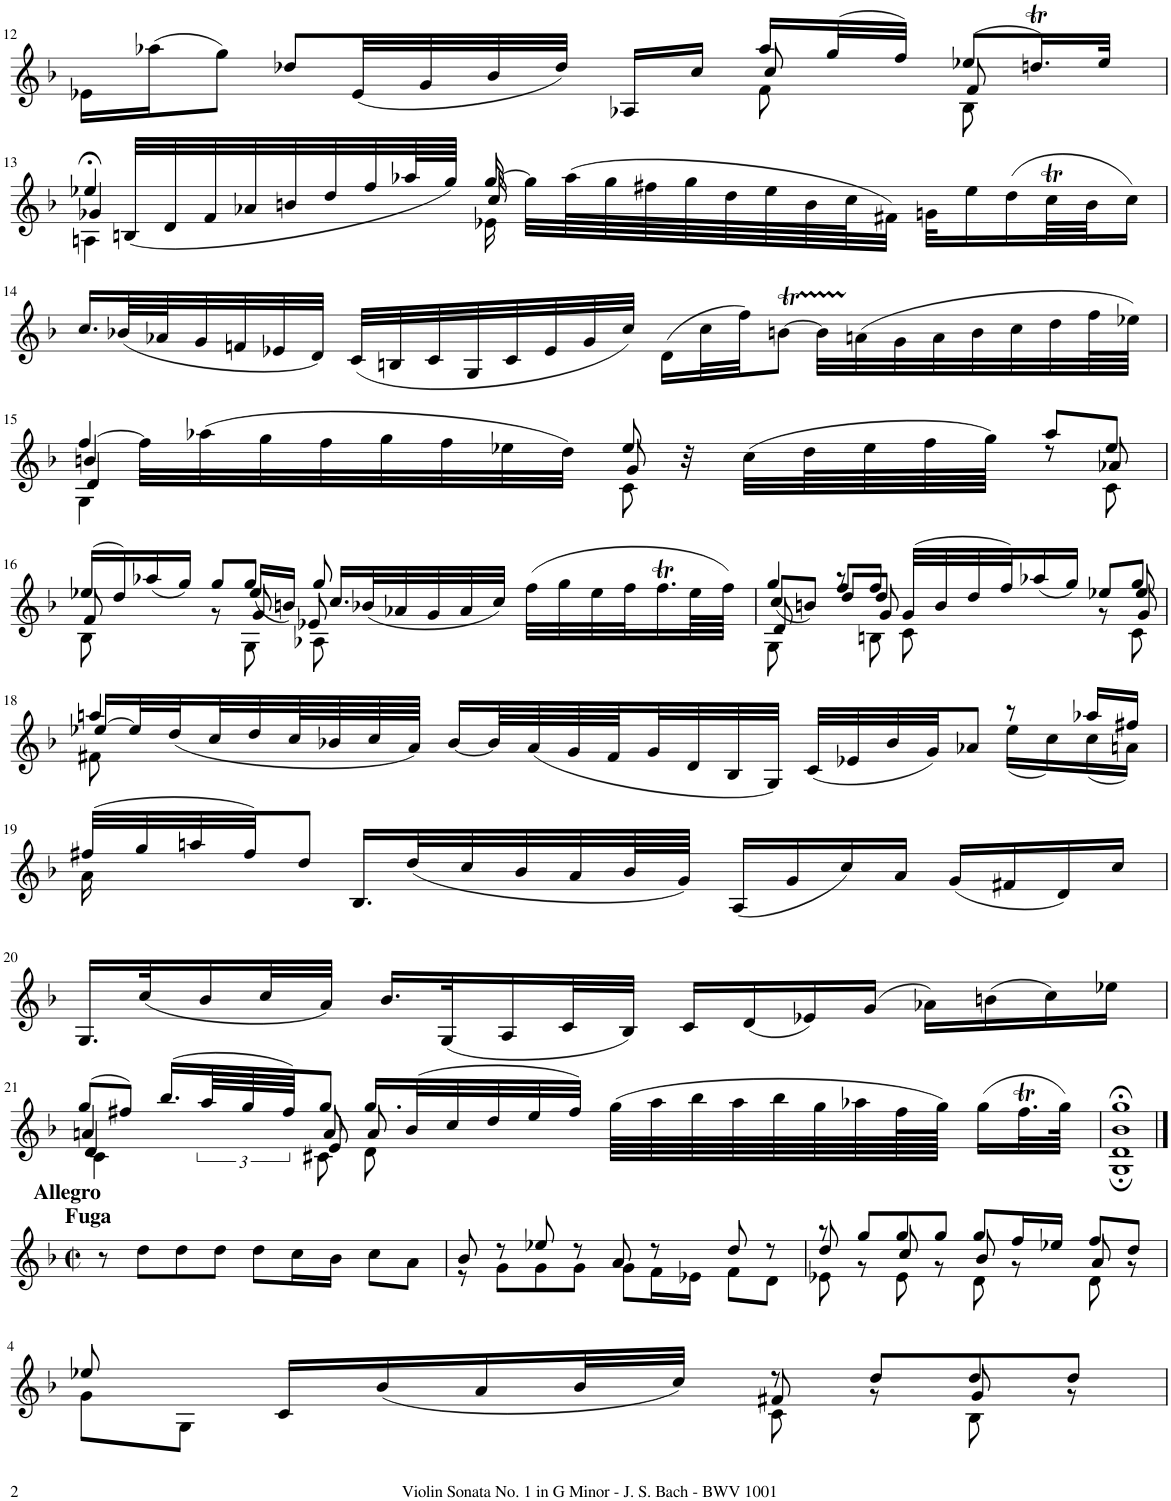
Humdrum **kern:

**kern
*part1
*staff1
*I"Violin
*I'Vln.
!!LO:PB:g=z
*clefG2
*k[b-]
*M4/4
*met(c)
=12
*^
*	*^
16e-X\LL	2ryy	2ryy
(16aa-X\J	.	.
8gg\J)	.	.
8dd-X/L	.	.
(32e-/LL	.	.
32g/	.	.
32b-/	.	.
32dd-/JJJ)	.	.
16A-X/LL	8ryy	8ryy
16cc/JJ	.	.
16aa-/LL	8f\	8cc/
(32gg/L	.	.
32ff/JJJ)	.	.
(8ee-X/L	8B-\	8f/
16.ddnT/L)	8ryy	8ryy
32ee-/JJk	.	.
!!LO:LB:g=z	!!	!!
=13	=13	=13
4ee-X;</	4An\	4g-X/
(32Bn/LLL	4ryy	4ryy
32d/	.	.
32f/	.	.
32a-X/	.	.
32bn/	.	.
32dd/	.	.
32ff/	.	.
64aa-X/L	.	.
64gg/JJJJ)	.	.
[16gg/	16e-X\	16cc/
32gg\LLL]	16ryy	16ryy
(64aa-\L	.	.
64gg\	.	.
64ff#X\	8ryy	8ryy
64gg\	.	.
64dd\	.	.
64ee-\	.	.
64b\	.	.
64cc\J	.	.
32f#X\JJJ)	.	.
32gn\KLL	4ryy	4ryy
16ee-\	.	.
(16dd\	.	.
64ccT\LL	.	.
64b\JJ	.	.
16cc\JJ)	.	.
*v	*v	*v
!!LO:LB:g=z
=14
16.cc/LL
(64b-X/LL
64a-X/J
32g/
32fn/
32e-X/
32d/JJJ)
(32c/LLL
32Bn/
32c/
32G/
32c/
32e-/
32g/
32cc/JJJ)
(16d\LL
32cc\L
32ff\JJ)
[8bnt\J
32bTTT\LLL]
(32an\
32g\
32a\
32b\
32cc\
32dd\
64ff\L
64ee-X\JJJJ)
!!LO:LB:g=z
=15
*^
*	*^
*	*	*^
[4ff/	4G\	4bn/	4d/
32ff\LLL]	4ryy	4ryy	4ryy
(32aa-X\	.	.	.
32gg\	.	.	.
32ff\	.	.	.
32gg\	.	.	.
32ff\	.	.	.
32ee-X\	.	.	.
32dd\JJJ)	.	.	.
8ee-/	8c\	8g/	2ryy
32r	8ryy	8ryy	.
(32cc\LLL	.	.	.
64dd\L	.	.	.
64ee-\	.	.	.
64ff\	.	.	.
64gg\JJJJ)	.	.	.
8aa-/L	8ryy	8r	.
8ee-/J	8c\	8a-X/	.
!!LO:LB:g=z	!!	!!	!!
=16	=16	=16	=16
(16ee-X/LL	8B-\	8f/	4ryy
16dd/)	.	.	.
(16aa-X/	8ryy	8ryy	.
16gg/JJ)	.	.	.
8gg/L	8r	8ryy	8ryy
8gg/J	8G\	(16ee-/LL	8g/
.	.	16bn/JJ)	.
8gg/	8A-X\	16.cc/LL	8e-X/
.	.	(32b-X/L	.
8ryy	8ryy	32a-X/	8ryy
.	.	32g/	.
.	.	32a-/	.
.	.	32cc/JJJ)	.
(32ff\LLL	4ryy	4ryy	4ryy
32gg\	.	.	.
32ee-\	.	.	.
32ff\J	.	.	.
16.ffT\	.	.	.
64ee-\LL	.	.	.
64ff\JJJJ)	.	.	.
=17	=17	=17	=17
4gg/	8G\	(8cc/L	8d/
.	8ryy	8bn/J)	8ryy
8ff/L	8r	8dd/L	8ryy
8ff/J	8Bn\	8dd/J	8g/
(32g/LLL	8c\	8ryy	8ryy
32b/	.	.	.
32dd/	.	.	.
32ff/J)	.	.	.
(16aa-X/	8ryy	8ryy	8ryy
16gg/JJ)	.	.	.
8ee-X/L	8r	8ryy	8ryy
8gg/J	8c\	8ee-/	8g/
*	*	*v	*v
!!LO:LB:g=z
=18	=18	=18
4aan/	8f#X\	[16ee-X/LL
.	.	32ee-/L]
.	.	(32dd/J
.	8ryy	32cc/L
.	.	32dd/
.	.	64cc/L
.	.	64b-X/
.	.	64cc/
.	.	64a/JJJJ)
[16b-/LL	4ryy	4ryy
64b-/LL]	.	.
(64a/	.	.
64g/	.	.
64f#/JJ	.	.
32g/L	.	.
32d/	.	.
32B-/	.	.
32G/JJJ)	.	.
(32c/LLL	4ryy	2ryy
32e-X/	.	.
32b-/	.	.
32g/JJ)	.	.
8a-X/J	.	.
8r	(16ee-\LL	.
.	16cc\)	.
16aa-X/LL	(16cc\	.
16ff#X/JJ	16an\JJ)	.
*	*v	*v
!!LO:LB:g=z
=19	=19
(32ff#X/LLL	16a\
32gg/	.
32aan/	16ryy
32ff#/JJ)	.
8dd/J	8ryy
16.B-/LL	4ryy
(32dd/L	.
32cc/	.
32b-/	.
32a/	.
64b-/L	.
64g/JJJJ)	.
(16A/LL	2ryy
16g/	.
16cc/)	.
16a/JJ	.
(16g/LL	.
16f#X/	.
16d/)	.
16cc/JJ	.
*v	*v
!!LO:LB:g=z
=20
16.G/LL
(32cc/K
16b-/
32cc/L
32a/JJJ)
16.b-/LL
(32G/K
16A/
32c/L
32B-/JJJ)
16c/LL
(16d/
16e-X/)
(16g/JJ
16a-X\LL)
(16bn\
16cc\)
16ee-X\JJ
!!LO:LB:g=z
=21
*^
*	*^
*	*	*^
(8gg/L	4d/	4an/	4c\
8ff#X/J)	.	.	.
(16.bb-/LL	8ryy	8ryy	8ryy
96aa/LL	.	.	.
96gg/	.	.	.
96ff#/JJJ)	.	.	.
8gg/J	8e/	8a/	8c#X\
16.gg/LL	2ryy	8a/	8d\
(32b-/L	.	.	.
32cc/	.	8ryy	8ryy
32dd/	.	.	.
32ee/	.	.	.
32ff#/JJJ)	.	.	.
(64gg\LLLL	.	4ryy	4ryy
64aa\	.	.	.
64bb-\	.	.	.
64aa\	.	.	.
64bb-\	.	.	.
64gg\	.	.	.
64aa-X\	.	.	.
128ff#\L	.	.	.
128gg\JJJJJ)	.	.	.
(16gg\LL	.	.	.
32.ff#t\L	.	.	.
64gg\JJJk)	.	.	.
*	*v	*v	*v
=22	=22
1b-;< 1gg;<	1G; 1d;
*v	*v
!!LO:LB:g=z
==1
*M2/2
*met(c|)
*^
!LO:TX:a:B:t=Fuga	!
!LO:TX:a:B:t=Allegro	!
*v	*v
8r
8dd\L
8dd\
8dd\J
8dd\L
16cc\L
16b-\JJ
8cc\L
8a\J
=2
*^
8b-/	8r
8r	8g\L
8ee-X/	8g\
8r	8g\J
8a/	8g\L
8r	16f\L
.	16e-X\JJ
8dd/	8f\L
8r	8d\J
=3	=3
*	*^
8r	8e-X\	8dd/
8gg/L	8r	8ryy
8gg/	8e-\	8cc/
8gg/J	8r	8ryy
8gg/L	8d\	8b-/
16ff/L	8r	8ryy
16ee-X/JJ	.	.
8ff/L	8d\	8a/
8dd/J	8r	8ryy
!!LO:LB:g=z	!!	!!
=4	=4	=4
8ee-X/	8g\L	2ryy
8ryy	8G\J	.
16c/LL	4ryy	.
(16b-/	.	.
16a/	.	.
32b-/L	.	.
32cc/JJJ)	.	.
8r	8c\	8f#X/
8dd/L	8r	8ryy
8dd/	8B-\	8g/
8dd/J	8r	8ryy
*v	*v	*v
=
*-
